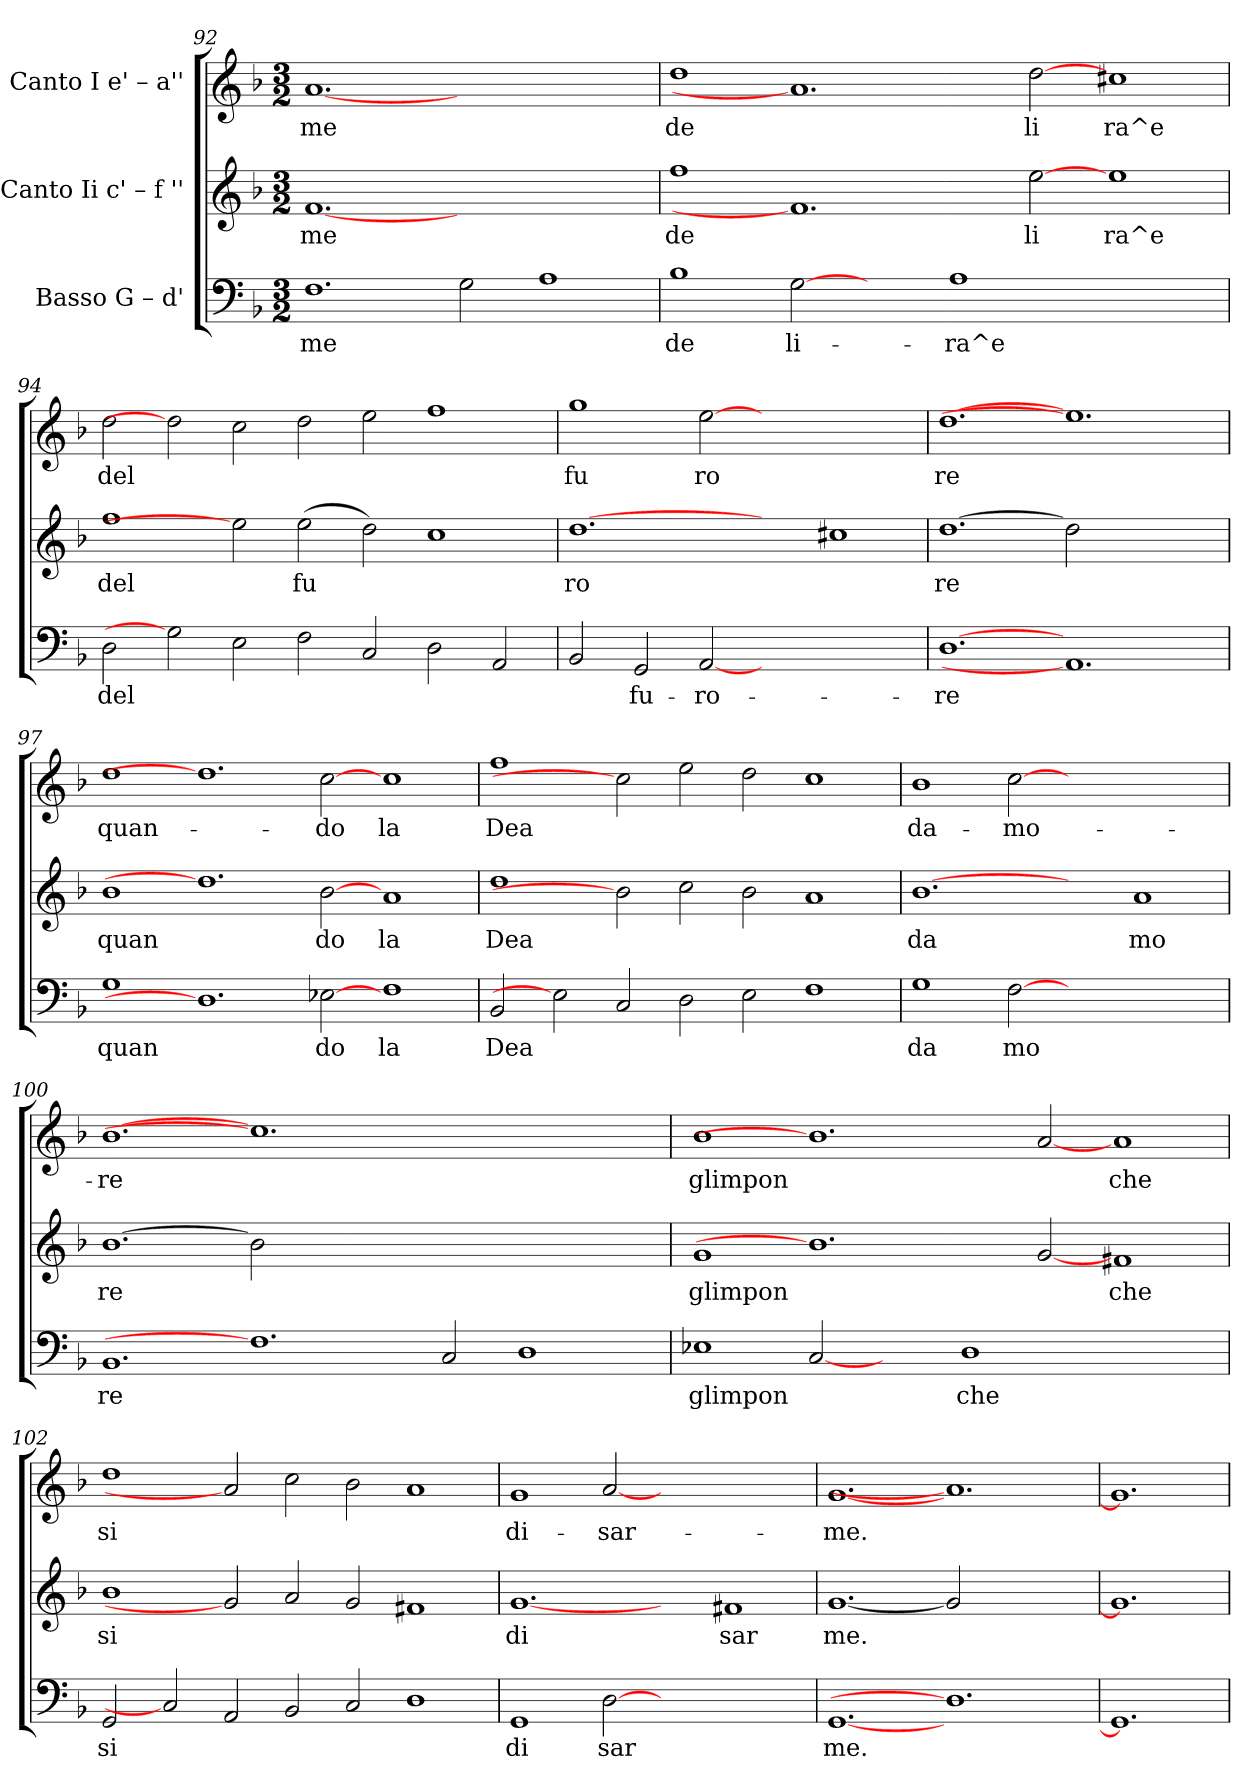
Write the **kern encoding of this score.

**kern	**text	**kern	**text	**kern	**text
*part3	*part3	*part2	*part2	*part1	*part1
*staff3	*staff3	*staff2	*staff2	*staff1	*staff1
*I"Basso  G – d'	*	*I"Canto Ii  c' – f ''	*	*I"Canto I  e' – a''	*
*clefF4	*	*clefG2	*	*clefG2	*
*k[b-]	*	*k[b-]	*	*k[b-]	*
*F:	*	*F:	*	*F:	*
*M3/2	*	*M3/2	*	*M3/2	*
=92	=92	=92	=92	=92	=92
!	!LO:LY:b:cj	!	!LO:LY:b:cj	!	!LO:LY:b:cj
1.F	-me	[1.f	me	[1.a	me
!	!LO:LY:b:cj	!	!	!	!
2G\	.	1.ryy	.	1.ryy	.
!	!LO:LY:b:cj	!	!	!	!
1A	.	.	.	.	.
=93	=93	=93	=93	=93	=93
!	!LO:LY:b:cj	!	!LO:LY:b:cj	!	!LO:LY:b:cj
1B-	de	1ff	de	1dd	de
!	!LO:LY:b:cj	!	!	!	!
[2G	li-	1.f]	.	1.a]	.
2ryy	.	.	.	.	.
!	!LO:LY:b:cj	!	!	!	!
1A	-ra^e	.	.	.	.
!	!	!	!LO:LY:b:cj	!	!LO:LY:b:cj
.	.	[2ee	li	[2dd	li
!	!	!	!LO:LY:b:cj	!	!LO:LY:b:cj
1ryy	.	1ee	ra^e	1cc#X	ra^e
=94	=94	=94	=94	=94	=94
!	!LO:LY:b:cj	!	!LO:LY:b:cj	!	!LO:LY:b:cj
2D\	del	1ff	del	2dd\	del
2G]	.	.	.	2dd]	.
!	!LO:LY:b:cj	!	!	!	!LO:LY:b:cj
2E\	.	2ee]	.	2cc\	.
!	!LO:LY:b:cj	!	!LO:LY:b:cj	!	!LO:LY:b:cj
2F\	.	(>2ee\	fu	2dd\	.
!	!LO:LY:b:cj	!	!LO:LY:b:cj	!	!LO:LY:b:cj
2C/	.	2dd\)	.	2ee\	.
!	!LO:LY:b:cj	!	!LO:LY:b:cj	!	!LO:LY:b:cj
2D\	.	1cc	.	1ff	.
!	!LO:LY:b:cj	!	!	!	!
2AA/	.	.	.	.	.
=95	=95	=95	=95	=95	=95
!	!LO:LY:b:cj	!	!LO:LY:b:cj	!	!LO:LY:b:cj
2BB-/	.	[1.dd	ro	1gg	fu
!	!LO:LY:b:cj	!	!	!	!
2GG/	fu-	.	.	.	.
!	!LO:LY:b:cj	!	!	!	!LO:LY:b:cj
[2AA	-ro-	.	.	[2ee	ro
1.ryy	.	2ryy	.	1.ryy	.
!	!	!	!LO:LY:b:cj	!	!
.	.	1cc#X	.	.	.
=96	=96	=96	=96	=96	=96
!	!LO:LY:b:cj	!	!LO:LY:b:cj	!	!LO:LY:b:cj
[1.D	-re	[1.dd	re	[1.dd	re
1.AA]	.	2dd]	.	1.ee]	.
.	.	1ryy	.	.	.
!!LO:LB:g=z
=97	=97	=97	=97	=97	=97
!	!LO:LY:b:cj	!	!LO:LY:b:cj	!	!LO:LY:b:cj
1G	quan	1b-	quan	1dd	quan-
1.D]	.	1.dd]	.	1.dd]	.
!	!LO:LY:b:cj	!	!LO:LY:b:cj	!	!LO:LY:b:cj
[2E-X	do	[2b-	do	[2cc	-do
!	!LO:LY:b:cj	!	!LO:LY:b:cj	!	!LO:LY:b:cj
1F	la	1a	la	1cc	la
=98	=98	=98	=98	=98	=98
!	!LO:LY:b:cj	!	!LO:LY:b:cj	!	!LO:LY:b:cj
2BB-/	Dea	1dd	Dea	1ff	Dea
2E-]	.	.	.	.	.
!	!LO:LY:b:cj	!	!	!	!
2C/	.	2b-]	.	2cc]	.
!	!LO:LY:b:cj	!	!LO:LY:b:cj	!	!LO:LY:b:cj
2D\	.	2cc\	.	2ee\	.
!	!LO:LY:b:cj	!	!LO:LY:b:cj	!	!LO:LY:b:cj
2E\	.	2b-\	.	2dd\	.
!	!LO:LY:b:cj	!	!LO:LY:b:cj	!	!LO:LY:b:cj
1F	.	1a	.	1cc	.
=99	=99	=99	=99	=99	=99
!	!LO:LY:b:cj	!	!LO:LY:b:cj	!	!LO:LY:b:cj
1G	da	[1.b-	da	1b-	da-
!	!LO:LY:b:cj	!	!	!	!LO:LY:b:cj
[2F	mo	.	.	[2cc	-mo-
1.ryy	.	2ryy	.	1.ryy	.
!	!	!	!LO:LY:b:cj	!	!
.	.	1a	mo	.	.
=100	=100	=100	=100	=100	=100
!	!LO:LY:b:cj	!	!LO:LY:b:cj	!	!LO:LY:b:cj
1.BB-	re	[1.b-	re	[1.b-	-re
1.F]	.	2b-]	.	1.cc]	.
.	.	0ryy	.	.	.
!	!LO:LY:b:cj	!	!	!	!
2C/	.	.	.	1.ryy	.
!	!LO:LY:b:cj	!	!	!	!
1D	.	.	.	.	.
.	.	2ryy	.	.	.
=101	=101	=101	=101	=101	=101
!	!LO:LY:b:cj	!	!LO:LY:b:cj	!	!LO:LY:b:cj
1E-X	glimpon	1g	glimpon	1b-	glimpon
!	!LO:LY:b:cj	!	!	!	!
[2C	.	1.b-]	.	1.b-]	.
2ryy	.	.	.	.	.
!	!LO:LY:b:cj	!	!	!	!
1D	che	.	.	.	.
!	!	!	!LO:LY:b:cj	!	!LO:LY:b:cj
.	.	[2g	.	[2a	.
!	!	!	!LO:LY:b:cj	!	!LO:LY:b:cj
1ryy	.	1f#X	che	1a	che
=102	=102	=102	=102	=102	=102
!	!LO:LY:b:cj	!	!LO:LY:b:cj	!	!LO:LY:b:cj
2GG/	si	1b-	si	1dd	si
2C]	.	.	.	.	.
!	!LO:LY:b:cj	!	!	!	!
2AA/	.	2g]	.	2a]	.
!	!LO:LY:b:cj	!	!LO:LY:b:cj	!	!LO:LY:b:cj
2BB-/	.	2a/	.	2cc\	.
!	!LO:LY:b:cj	!	!LO:LY:b:cj	!	!LO:LY:b:cj
2C/	.	2g/	.	2b-\	.
!	!LO:LY:b:cj	!	!LO:LY:b:cj	!	!LO:LY:b:cj
1D	.	1f#X	.	1a	.
=103	=103	=103	=103	=103	=103
!	!LO:LY:b:cj	!	!LO:LY:b:cj	!	!LO:LY:b:cj
1GG	di	[1.g	di	1g	di-
!	!LO:LY:b:cj	!	!	!	!LO:LY:b:cj
[2D	sar	.	.	[2a	-sar-
1.ryy	.	2ryy	.	1.ryy	.
!	!	!	!LO:LY:b:cj	!	!
.	.	1f#X	sar	.	.
!!LO:LB:g=z
=104	=104	=104	=104	=104	=104
!	!LO:LY:b:cj	!	!LO:LY:b:cj	!	!LO:LY:b:cj
[1.GG	me.	[1.g	me.	[1.g	-me.
1.D]	.	2g]	.	1.a]	.
.	.	1ryy	.	.	.
=105	=105	=105	=105	=105	=105
1.GG]	.	1.g]	.	1.g]	.
=	=	=	=	=	=
*-	*-	*-	*-	*-	*-
